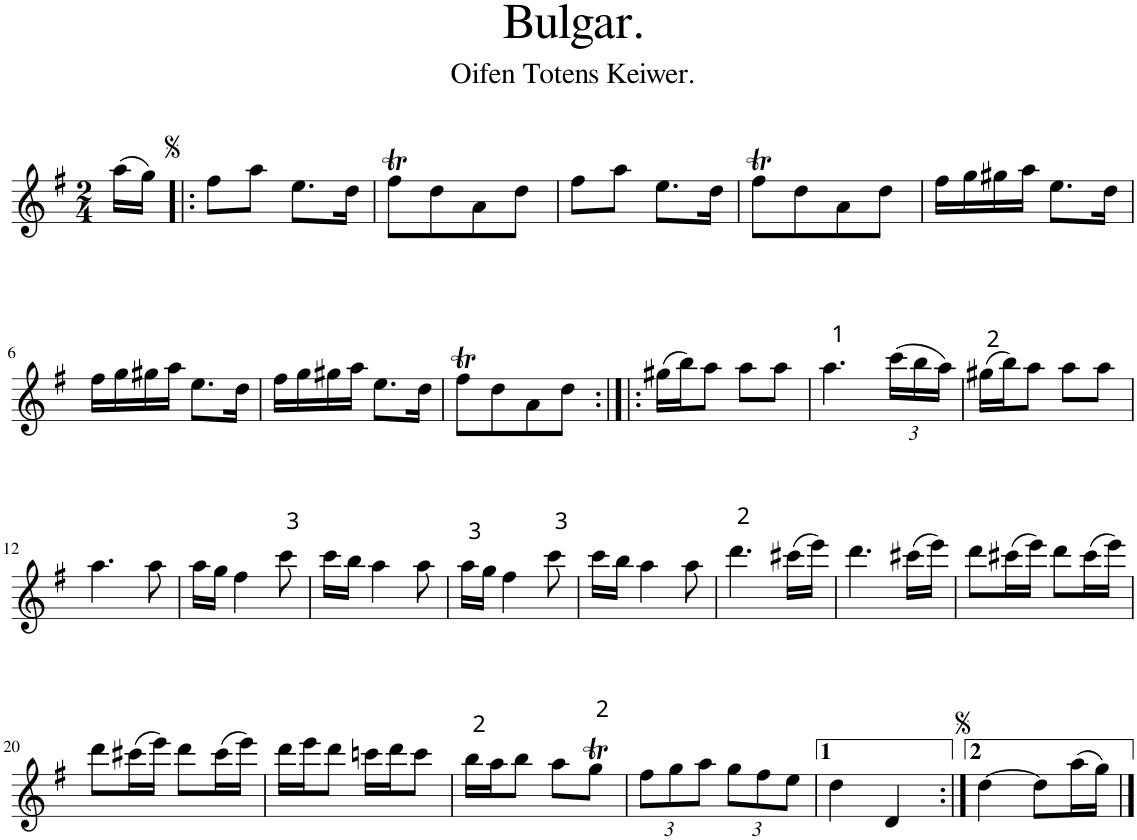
**kern
*part1
*staff1
*I"Piano
*I'Pno.
*clefG2
*k[f#]
*M2/4
=
(16aa\LL
16gg\JJ)
=1!|:
8ff#\L
8aa\J
8.ee\L
16dd\Jk
=2
8ff#t\L
8dd\
8a\
8dd\J
=3
8ff#\L
8aa\J
8.ee\L
16dd\Jk
=4
8ff#t\L
8dd\
8a\
8dd\J
=5
16ff#\LL
16gg\
16gg#X\
16aa\JJ
8.ee\L
16dd\Jk
!!LO:LB:g=z
=6
16ff#\LL
16gg\
16gg#X\
16aa\JJ
8.ee\L
16dd\Jk
=7
16ff#\LL
16gg\
16gg#X\
16aa\JJ
8.ee\L
16dd\Jk
=8
8ff#t\L
8dd\
8a\
8dd\J
=9:|!|:
(16gg#X\LL
16bb\J)
8aa\J
8aa\L
8aa\J
=10
4.aa\
*Xbrackettup
(24ccc\LL
24bb\
24aa\JJ)
=11
(16gg#X\LL
16bb\J)
8aa\J
8aa\L
8aa\J
!!LO:LB:g=z
=12
4.aa\
8aa\
=13
16aa\LL
16gg\JJ
4ff#\
8ccc\
=14
16ccc\LL
16bb\JJ
4aa\
8aa\
=15
16aa\LL
16gg\JJ
4ff#\
8ccc\
=16
16ccc\LL
16bb\JJ
4aa\
8aa\
=17
4.ddd\
(16ccc#X\LL
16eee\JJ)
=18
4.ddd\
(16ccc#X\LL
16eee\JJ)
=19
8ddd\L
(16ccc#X\L
16eee\JJ)
8ddd\L
(16ccc#\L
16eee\JJ)
!!LO:LB:g=z
=20
8ddd\L
(16ccc#X\L
16eee\JJ)
8ddd\L
(16ccc#\L
16eee\JJ)
=21
16ddd\LL
16eee\J
8ddd\J
16cccn\LL
16ddd\J
8ccc\J
=22
16bb\LL
16aa\J
8bb\J
8aa\L
8ggT\J
=23
12ff#\L
12gg\
12aa\J
12gg\L
12ff#\
12ee\J
=24
4dd\
4d/
=25:|!
[4dd\
8dd\L]
(16aa\L
16gg\JJ)
==
*-
